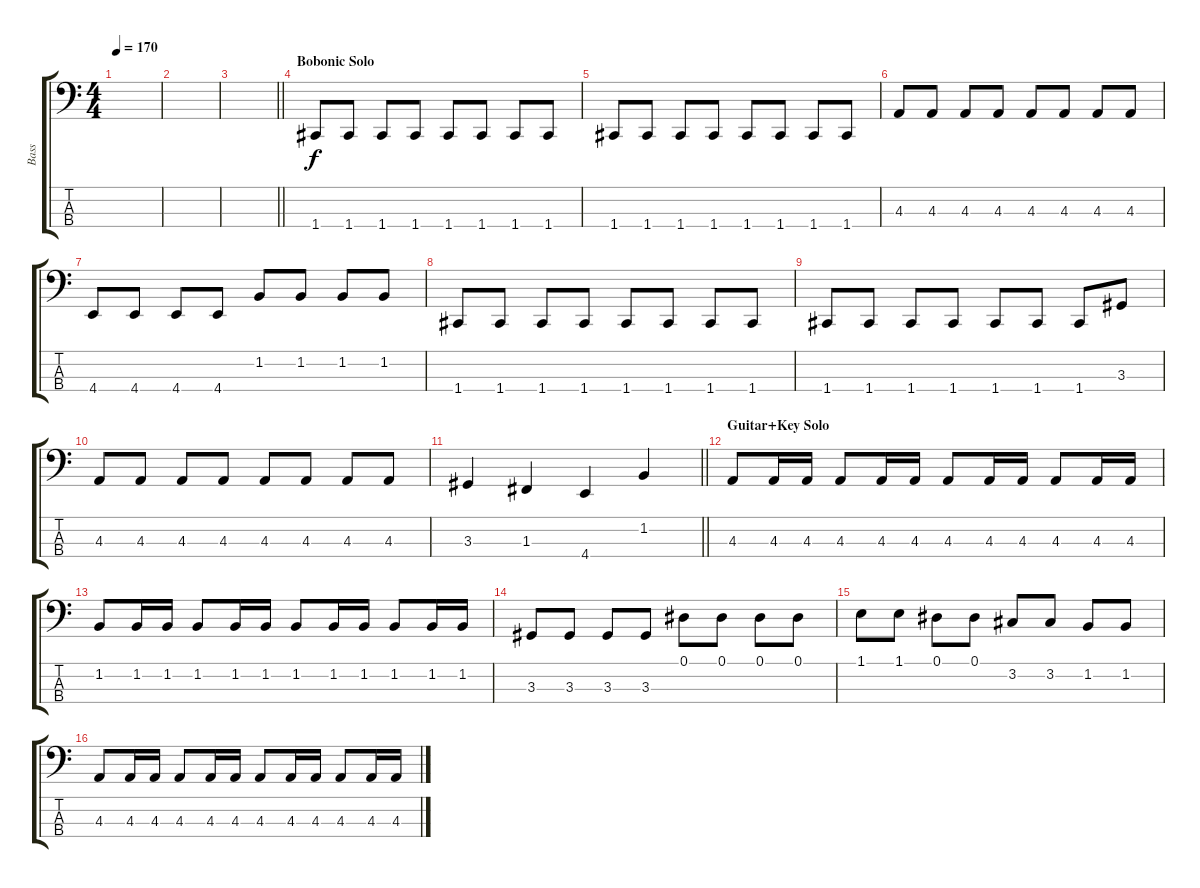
\track ("Bass" "Bass") {instrument electricbasspick}
\staff {score tabs}
\tuning (Eb2 Bb1 F1 C1) {hide}
\ts (4 4)
\tempo 170
\clef f4
\ks c
|
|
\barLineRight lightlight
|
\section ("" "Bobonic Solo")
1.4.8 1.4.8 1.4.8 1.4.8 1.4.8 1.4.8 1.4.8 1.4.8 |
1.4.8 1.4.8 1.4.8 1.4.8 1.4.8 1.4.8 1.4.8 1.4.8 |
4.3.8 4.3.8 4.3.8 4.3.8 4.3.8 4.3.8 4.3.8 4.3.8 |
4.4.8 4.4.8 4.4.8 4.4.8 1.2.8 1.2.8 1.2.8 1.2.8 |
1.4.8 1.4.8 1.4.8 1.4.8 1.4.8 1.4.8 1.4.8 1.4.8 |
1.4.8 1.4.8 1.4.8 1.4.8 1.4.8 1.4.8 1.4.8 3.3.8 |
4.3.8 4.3.8 4.3.8 4.3.8 4.3.8 4.3.8 4.3.8 4.3.8 |
\barLineRight lightlight
3.3.4 1.3.4 4.4.4 1.2.4 |
\section ("" "Guitar+Key Solo")
4.3.8 4.3.16 4.3.16 4.3.8 4.3.16 4.3.16 4.3.8 4.3.16 4.3.16 4.3.8 4.3.16 4.3.16 |
1.2.8 1.2.16 1.2.16 1.2.8 1.2.16 1.2.16 1.2.8 1.2.16 1.2.16 1.2.8 1.2.16 1.2.16 |
3.3.8 3.3.8 3.3.8 3.3.8 0.1.8 0.1.8 0.1.8 0.1.8 |
1.1.8 1.1.8 0.1.8 0.1.8 3.2.8 3.2.8 1.2.8 1.2.8 |
4.3.8 4.3.16 4.3.16 4.3.8 4.3.16 4.3.16 4.3.8 4.3.16 4.3.16 4.3.8 4.3.16 4.3.16
